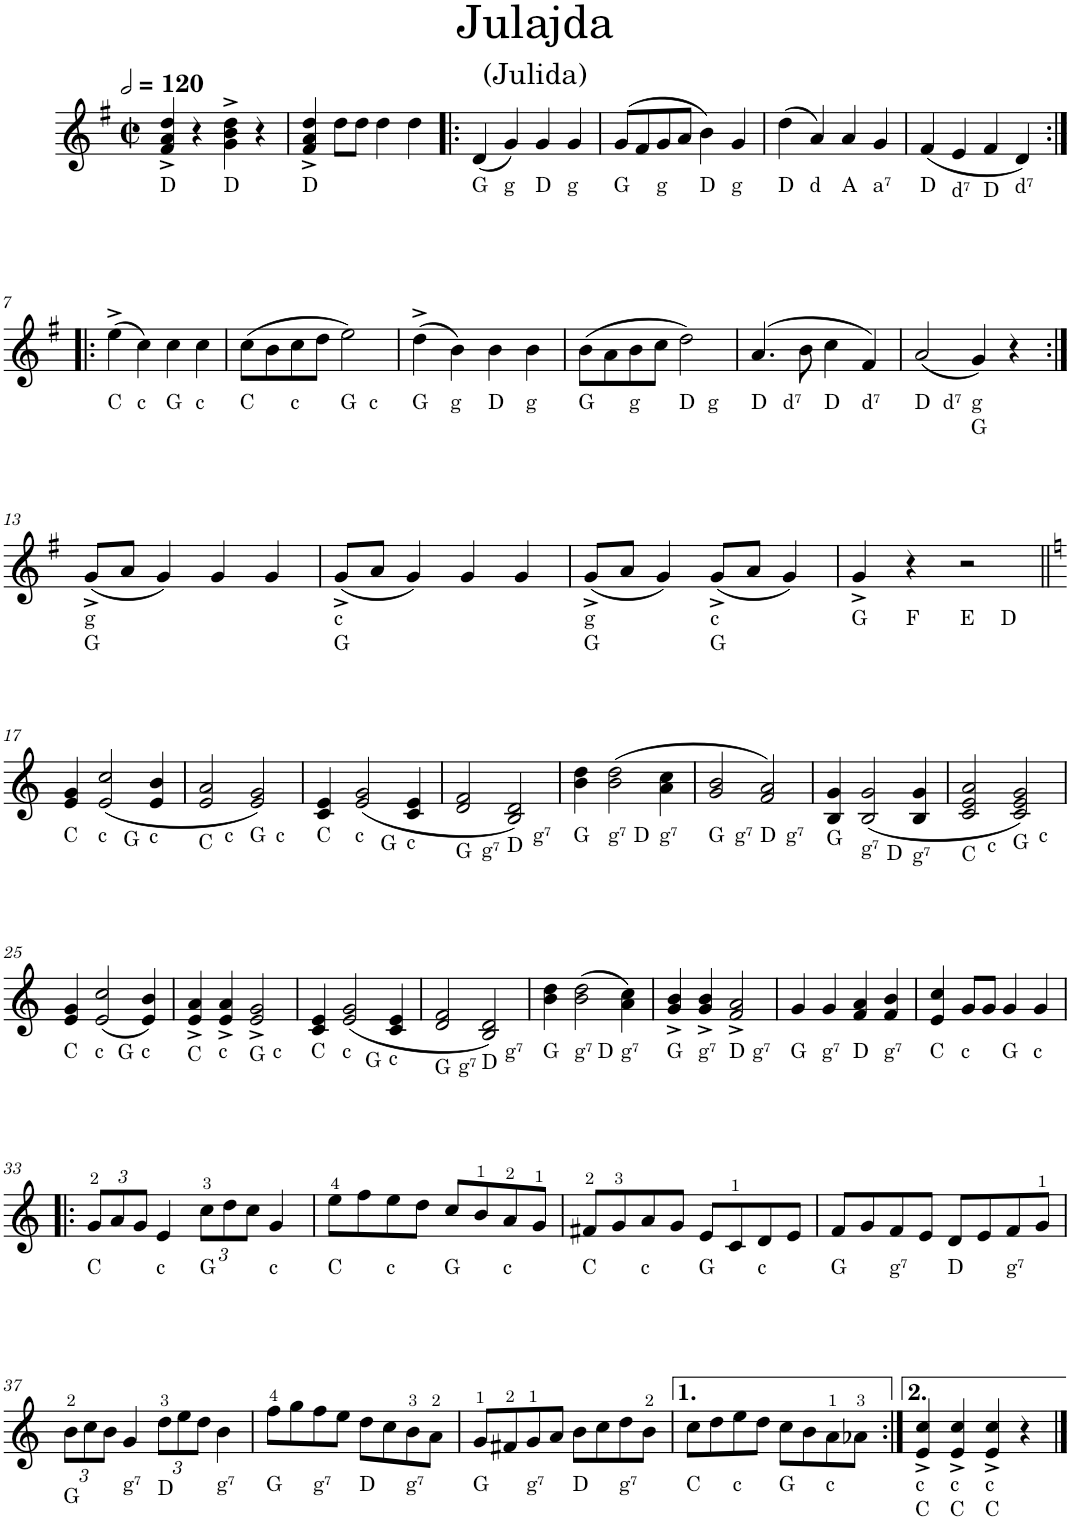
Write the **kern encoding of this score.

**kern	**kern	**kern
*part1	*part1	*part1
*staff3	*staff2	*staff1
*I"Accordion	*	*
*I'Acc.	*	*
*stria5	*stria5	*
*clefF4	*clefF4	*clefG2
*k[f#]	*k[f#]	*k[f#]
*M2/2	*M2/2	*M2/2
*met(c|)	*met(c|)	*met(c|)
*MM240	*MM240	*MM240
=1	=1	=1
*	*	*^
!	!	!LO:TX:b:t=D	!
!LO:TX:b:t=D	!	!	!
4DD	4DD	4f#/^ 4a/^ 4dd/^	4ryy
4r	4r	4r	4ryy
!	!	!LO:TX:b:t=D	!
!LO:TX:b:t=D	!	!	!
4DD	4DD	4g\^ 4b\^ 4dd\^	4ryy
4r	4r	4r	4ryy
=2	=2	=2	=2
!	!	!LO:TX:b:t=D	!
!LO:TX:b:t=D	!	!	!
4DD	4DD	4f#/^ 4a/^ 4dd/^	4ryy
4r	4r	8dd\L	4ryy
.	.	8dd\J	.
2r	2r	4dd\	2ryy
.	.	4dd\	.
=3!|:	=3!|:	=3!|:	=3!|:
!	!	!LO:TX:b:t=G	!
!LO:TX:b:t=G	!	!	!
4GG	4GG	(4d/	4ryy
!	!	!LO:TX:b:t=g	!
!LO:TX:b:t=g	!	!	!
4G 4B 4d	4G	4g/)	4ryy
!	!	!LO:TX:b:t=D	!
!LO:TX:b:t=D	!	!	!
4D	4D	4g/	4ryy
!	!	!LO:TX:b:t=g	!
!LO:TX:b:t=g	!	!	!
4G 4B 4d	4G	4g/	4ryy
=4	=4	=4	=4
!	!	!LO:TX:b:t=G	!
!LO:TX:b:t=G	!	!	!
4GG	4GG	(8g/L	4ryy
.	.	8f#/	.
!	!	!LO:TX:b:t=g	!
!LO:TX:b:t=g	!	!	!
4G 4B 4d	4G	8g/	4ryy
.	.	8a/J	.
!	!	!LO:TX:b:t=D	!
!LO:TX:b:t=D	!	!	!
4D	4D	4b\)	4ryy
!	!	!LO:TX:b:t=g	!
!LO:TX:b:t=g	!	!	!
4G 4B 4d	4G	4g/	4ryy
=5	=5	=5	=5
!	!	!LO:TX:b:t=D	!
!LO:TX:b:t=D	!	!	!
4D	4D	(4dd\	4ryy
!	!	!LO:TX:b:t=d	!
!LO:TX:b:t=d	!	!	!
4F# 4A 4d	4d	4a/)	4ryy
!	!	!LO:TX:b:t=A	!
!LO:TX:b:t=A	!	!	!
4AA	4AA	4a/	4ryy
!	!	!LO:TX:b:t=a⁷	!
!LO:TX:b:t=a⁷	!	!	!
4G 4A 4c#	4A	4g/	4ryy
=6	=6	=6	=6
!	!	!LO:TX:b:t=D	!
!LO:TX:b:t=D	!	!	!
4D	4D	(4f#/	4ryy
!	!	!LO:TX:b:t=d⁷	!
!LO:TX:b:t=d⁷	!	!	!
4F# 4c 4d	4d	4e/	4ryy
!	!	!LO:TX:b:t=D	!
!LO:TX:b:t=D	!	!	!
4D	4D	4f#/	4ryy
!	!	!LO:TX:b:t=d⁷	!
!LO:TX:b:t=d⁷	!	!	!
4F# 4c 4d	4d	4d/)	4ryy
!!LO:LB:g=z	!!
=7:|!|:	=7:|!|:	=7:|!|:	=7:|!|:
!	!	!LO:TX:b:t=C	!
!LO:TX:b:t=C	!	!	!
4C	4C	(4ee^\	4ryy
!	!	!LO:TX:b:t=c	!
!LO:TX:b:t=c	!	!	!
4E 4G 4c	4c	4cc\)	4ryy
!	!	!LO:TX:b:t=G	!
!LO:TX:b:t=G	!	!	!
4GG	4GG	4cc\	4ryy
!	!	!LO:TX:b:t=c	!
!LO:TX:b:t=c	!	!	!
4E 4G 4c	4c	4cc\	4ryy
=8	=8	=8	=8
!	!	!LO:TX:b:t=C	!
!LO:TX:b:t=C	!	!	!
4C	4C	(8cc\L	4ryy
.	.	8b\	.
!	!	!LO:TX:b:t=c	!
!LO:TX:b:t=c	!	!	!
4E 4G 4c	4c	8cc\	4ryy
.	.	8dd\J	.
!	!	!LO:TX:b:t=G	!
!LO:TX:b:t=G	!	!	!
4GG	4GG	2ee\)	4ryy
!	!	!	!LO:TX:b:t=c
!LO:TX:b:t=c	!	!	!
4E 4G 4c	4c	.	4ryy
=9	=9	=9	=9
!	!	!LO:TX:b:t=G	!
!LO:TX:b:t=G	!	!	!
4GG	4GG	(4dd^\	4ryy
!	!	!LO:TX:b:t=g	!
!LO:TX:b:t=g	!	!	!
4G 4B 4d	4G	4b\)	4ryy
!	!	!LO:TX:b:t=D	!
!LO:TX:b:t=D	!	!	!
4D	4D	4b\	4ryy
!	!	!LO:TX:b:t=g	!
!LO:TX:b:t=g	!	!	!
4G 4B 4d	4G	4b\	4ryy
=10	=10	=10	=10
!	!	!LO:TX:b:t=G	!
!LO:TX:b:t=G	!	!	!
4GG	4GG	(8b\L	4ryy
.	.	8a\	.
!	!	!LO:TX:b:t=g	!
!LO:TX:b:t=g	!	!	!
4G 4B 4d	4G	8b\	4ryy
.	.	8cc\J	.
!	!	!LO:TX:b:t=D	!
!LO:TX:b:t=D	!	!	!
4D	4D	2dd\)	4ryy
!	!	!	!LO:TX:b:t=g
!LO:TX:b:t=g	!	!	!
4G 4B 4d	4G	.	4ryy
=11	=11	=11	=11
!	!	!LO:TX:b:t=D	!
!LO:TX:b:t=D	!	!	!
4D	4D	(4.a/	4ryy
!	!	!	!LO:TX:b:t=d⁷
!LO:TX:b:t=d⁷	!	!	!
4F# 4c 4d	4d	.	4ryy
.	.	8b\	.
!	!	!LO:TX:b:t=D	!
!LO:TX:b:t=D	!	!	!
4D	4D	4cc\	4ryy
!	!	!LO:TX:b:t=d⁷	!
!LO:TX:b:t=d⁷	!	!	!
4F# 4c 4d	4d	4f#/)	4ryy
=12	=12	=12	=12
!	!	!LO:TX:b:t=D	!
!LO:TX:b:t=D	!	!	!
4D	4D	(2a/	4ryy
!	!	!	!LO:TX:b:t=d⁷
!LO:TX:b:t=d⁷	!	!	!
4F# 4c 4d	4d	.	4ryy
!	!	!LO:TX:b:t=g	!
!	!	!LO:TX:b:t=G	!
!LO:TX:b:t=g	!	!	!
!LO:TX:b:t=G	!	!	!
4GG 4G 4B 4d	4GG 4G	4g/)	4ryy
4r	4r	4r	4ryy
!!LO:LB:g=z	!!
=13:|!	=13:|!	=13:|!	=13:|!
!	!	!LO:TX:b:t=g	!
!	!	!LO:TX:b:t=G	!
!LO:TX:b:t=g	!	!	!
!LO:TX:b:t=G	!	!	!
1GG 1G 1B 1d	1GG 1G	(8g^/L	1ryy
.	.	8a/J	.
.	.	4g/)	.
.	.	4g/	.
.	.	4g/	.
=14	=14	=14	=14
!	!	!LO:TX:b:t=c	!
!	!	!LO:TX:b:t=G	!
!LO:TX:b:t=c	!	!	!
!LO:TX:b:t=G	!	!	!
1GG 1E 1G 1c	1GG 1c	(8g^/L	1ryy
.	.	8a/J	.
.	.	4g/)	.
.	.	4g/	.
.	.	4g/	.
=15	=15	=15	=15
!	!	!LO:TX:b:t=g	!
!	!	!LO:TX:b:t=G	!
!LO:TX:b:t=g	!	!	!
!LO:TX:b:t=G	!	!	!
2GG 2G 2B 2d	2GG 2G	(8g^/L	2ryy
.	.	8a/J	.
.	.	4g/)	.
!	!	!LO:TX:b:t=c	!
!	!	!LO:TX:b:t=G	!
!LO:TX:b:t=c	!	!	!
!LO:TX:b:t=G	!	!	!
2GG 2E 2G 2c	2GG 2c	(8g^/L	2ryy
.	.	8a/J	.
.	.	4g/)	.
=16	=16	=16	=16
!	!	!LO:TX:b:t=G	!
!LO:TX:b:t=G	!	!	!
4GG^	4GG^	4g^/	4ryy
!	!	!LO:TX:b:t=F	!
!LO:TX:b:t=F	!	!	!
4FFn^	4FFn^	4r	4ryy
!	!	!LO:TX:b:t=E	!
!LO:TX:b:t=E	!	!	!
4EE^	4EE^	2r	4ryy
!	!	!	!LO:TX:b:t=D
!LO:TX:b:t=D	!	!	!
4DD^	4DD^	.	4ryy
!!LO:LB:g=z	!!
=17||	=17||	=17||	=17||
*k[]	*k[]	*k[]	*
!	!	!LO:TX:b:t=C	!
!LO:TX:b:t=C	!	!	!
4C	4C	4e/ 4g/	4ryy
!	!	!LO:TX:b:t=c	!
!LO:TX:b:t=c	!	!	!
4E 4G 4c	4c	(2e/ 2cc/	4ryy
!	!	!	!LO:TX:b:t=G
!LO:TX:b:t=G	!	!	!
4GG	4GG	.	4ryy
!	!	!LO:TX:b:t=c	!
!LO:TX:b:t=c	!	!	!
4E 4G 4c	4c	4e/ 4b/	4ryy
=18	=18	=18	=18
!	!	!LO:TX:b:t=C	!
!LO:TX:b:t=C	!	!	!
4C	4C	2e/ 2a/	4ryy
!	!	!	!LO:TX:b:t=c
!LO:TX:b:t=c	!	!	!
4E 4G 4c	4c	.	4ryy
!	!	!LO:TX:b:t=G	!
!LO:TX:b:t=G	!	!	!
4GG	4GG	2e/ 2g/)	4ryy
!	!	!	!LO:TX:b:t=c
!LO:TX:b:t=c	!	!	!
4E 4G 4c	4c	.	4ryy
=19	=19	=19	=19
!	!	!LO:TX:b:t=C	!
!LO:TX:b:t=C	!	!	!
4C	4C	4c/ 4e/	4ryy
!	!	!LO:TX:b:t=c	!
!LO:TX:b:t=c	!	!	!
4E 4G 4c	4c	(2e/ 2g/	4ryy
!	!	!	!LO:TX:b:t=G
!LO:TX:b:t=G	!	!	!
4GG	4GG	.	4ryy
!	!	!LO:TX:b:t=c	!
!LO:TX:b:t=c	!	!	!
4E 4G 4c	4c	4c/ 4e/	4ryy
=20	=20	=20	=20
!	!	!LO:TX:b:t=G	!
!LO:TX:b:t=G	!	!	!
4GG	4GG	2d/ 2f/	4ryy
!	!	!	!LO:TX:b:t=g⁷
!LO:TX:b:t=g⁷	!	!	!
4F 4G 4B	4G	.	4ryy
!	!	!LO:TX:b:t=D	!
!LO:TX:b:t=D	!	!	!
4D	4D	2B/ 2d/)	4ryy
!	!	!	!LO:TX:b:t=g⁷
!LO:TX:b:t=g⁷	!	!	!
4F 4G 4B	4G	.	4ryy
=21	=21	=21	=21
!	!	!LO:TX:b:t=G	!
!LO:TX:b:t=G	!	!	!
4GG	4GG	4b\ 4dd\	4ryy
!	!	!LO:TX:b:t=g⁷	!
!LO:TX:b:t=g⁷	!	!	!
4F 4G 4B	4G	(2b\ 2dd\	4ryy
!	!	!	!LO:TX:b:t=D
!LO:TX:b:t=D	!	!	!
4D	4D	.	4ryy
!	!	!LO:TX:b:t=g⁷	!
!LO:TX:b:t=g⁷	!	!	!
4F 4G 4B	4G	4a\ 4cc\	4ryy
=22	=22	=22	=22
!	!	!LO:TX:b:t=G	!
!LO:TX:b:t=G	!	!	!
4GG	4GG	2g/ 2b/	4ryy
!	!	!	!LO:TX:b:t=g⁷
!LO:TX:b:t=g⁷	!	!	!
4F 4G 4B	4G	.	4ryy
!	!	!LO:TX:b:t=D	!
!LO:TX:b:t=D	!	!	!
4D	4D	2f/ 2a/)	4ryy
!	!	!	!LO:TX:b:t=g⁷
!LO:TX:b:t=g⁷	!	!	!
4F 4G 4B	4G	.	4ryy
=23	=23	=23	=23
!	!	!LO:TX:b:t=G	!
!LO:TX:b:t=G	!	!	!
4GG	4GG	4B/ 4g/	4ryy
!	!	!LO:TX:b:t=g⁷	!
!LO:TX:b:t=g⁷	!	!	!
4F 4G 4B	4G	(2B/ 2g/	4ryy
!	!	!	!LO:TX:b:t=D
!LO:TX:b:t=D	!	!	!
4D	4D	.	4ryy
!	!	!LO:TX:b:t=g⁷	!
!LO:TX:b:t=g⁷	!	!	!
4F 4G 4B	4G	4B/ 4g/	4ryy
=24	=24	=24	=24
!	!	!LO:TX:b:t=C	!
!LO:TX:b:t=C	!	!	!
4C	4C	2c/ 2e/ 2a/	4ryy
!	!	!	!LO:TX:b:t=c
!LO:TX:b:t=c	!	!	!
4E 4G 4c	4c	.	4ryy
!	!	!LO:TX:b:t=G	!
!LO:TX:b:t=G	!	!	!
4GG	4GG	2c/ 2e/ 2g/)	4ryy
!	!	!	!LO:TX:b:t=c
!LO:TX:b:t=c	!	!	!
4E 4G 4c	4c	.	4ryy
!!LO:LB:g=z	!!
=25	=25	=25	=25
!	!	!LO:TX:b:t=C	!
!LO:TX:b:t=C	!	!	!
4C	4C	4e/ 4g/	4ryy
!	!	!LO:TX:b:t=c	!
!LO:TX:b:t=c	!	!	!
4E 4G 4c	4c	(2e/ 2cc/	4ryy
!	!	!	!LO:TX:b:t=G
!LO:TX:b:t=G	!	!	!
4GG	4GG	.	4ryy
!	!	!LO:TX:b:t=c	!
!LO:TX:b:t=c	!	!	!
4E 4G 4c	4c	4e/ 4b/)	4ryy
=26	=26	=26	=26
!	!	!LO:TX:b:t=C	!
!LO:TX:b:t=C	!	!	!
4C	4C	4e/^ 4a/^	4ryy
!	!	!LO:TX:b:t=c	!
!LO:TX:b:t=c	!	!	!
4E 4G 4c	4c	4e/^ 4a/^	4ryy
!	!	!LO:TX:b:t=G	!
!LO:TX:b:t=G	!	!	!
4GG	4GG	2e/^ 2g/^	4ryy
!	!	!	!LO:TX:b:t=c
!LO:TX:b:t=c	!	!	!
4E 4G 4c	4c	.	4ryy
=27	=27	=27	=27
!	!	!LO:TX:b:t=C	!
!LO:TX:b:t=C	!	!	!
4C	4C	4c/ 4e/	4ryy
!	!	!LO:TX:b:t=c	!
!LO:TX:b:t=c	!	!	!
4E 4G 4c	4c	(2e/ 2g/	4ryy
!	!	!	!LO:TX:b:t=G
!LO:TX:b:t=G	!	!	!
4GG	4GG	.	4ryy
!	!	!LO:TX:b:t=c	!
!LO:TX:b:t=c	!	!	!
4E 4G 4c	4c	4c/ 4e/	4ryy
=28	=28	=28	=28
!	!	!LO:TX:b:t=G	!
!LO:TX:b:t=G	!	!	!
4GG	4GG	2d/ 2f/	4ryy
!	!	!	!LO:TX:b:t=g⁷
!LO:TX:b:t=g⁷	!	!	!
4F 4G 4B	4G	.	4ryy
!	!	!LO:TX:b:t=D	!
!LO:TX:b:t=D	!	!	!
4D	4D	2B/ 2d/)	4ryy
!	!	!	!LO:TX:b:t=g⁷
!LO:TX:b:t=g⁷	!	!	!
4F 4G 4B	4G	.	4ryy
=29	=29	=29	=29
!	!	!LO:TX:b:t=G	!
!LO:TX:b:t=G	!	!	!
4GG	4GG	4b\ 4dd\	4ryy
!	!	!LO:TX:b:t=g⁷	!
!LO:TX:b:t=g⁷	!	!	!
4F 4G 4B	4G	(2b\ 2dd\	4ryy
!	!	!	!LO:TX:b:t=D
!LO:TX:b:t=D	!	!	!
4D	4D	.	4ryy
!	!	!LO:TX:b:t=g⁷	!
!LO:TX:b:t=g⁷	!	!	!
4F 4G 4B	4G	4a\ 4cc\)	4ryy
=30	=30	=30	=30
!	!	!LO:TX:b:t=G	!
!LO:TX:b:t=G	!	!	!
4GG	4GG	4g/^ 4b/^	4ryy
!	!	!LO:TX:b:t=g⁷	!
!LO:TX:b:t=g⁷	!	!	!
4F 4G 4B	4G	4g/^ 4b/^	4ryy
!	!	!LO:TX:b:t=D	!
!LO:TX:b:t=D	!	!	!
4D	4D	2f/^ 2a/^	4ryy
!	!	!	!LO:TX:b:t=g⁷
!LO:TX:b:t=g⁷	!	!	!
4F 4G 4B	4G	.	4ryy
=31	=31	=31	=31
!	!	!LO:TX:b:t=G	!
!LO:TX:b:t=G	!	!	!
4GG	4GG	4g/	4ryy
!	!	!LO:TX:b:t=g⁷	!
!LO:TX:b:t=g⁷	!	!	!
4F 4G 4B	4G	4g/	4ryy
!	!	!LO:TX:b:t=D	!
!LO:TX:b:t=D	!	!	!
4D	4D	4f/ 4a/	4ryy
!	!	!LO:TX:b:t=g⁷	!
!LO:TX:b:t=g⁷	!	!	!
4F 4G 4B	4G	4f/ 4b/	4ryy
=32	=32	=32	=32
!	!	!LO:TX:b:t=C	!
!LO:TX:b:t=C	!	!	!
4C	4C	4e/ 4cc/	4ryy
!	!	!LO:TX:b:t=c	!
!LO:TX:b:t=c	!	!	!
4E 4G 4c	4c	8g/L	4ryy
.	.	8g/J	.
!	!	!LO:TX:b:t=G	!
!LO:TX:b:t=G	!	!	!
4GG	4GG	4g/	4ryy
!	!	!LO:TX:b:t=c	!
!LO:TX:b:t=c	!	!	!
4E 4G 4c	4c	4g/	4ryy
!!LO:LB:g=z	!!
=33!|:	=33!|:	=33!|:	=33!|:
*	*	*Xbrackettup	*
!	!	!LO:TX:b:t=C	!
!LO:TX:b:t=C	!	!	!
4C	4C	12g/L	4ryy
.	.	12a/	.
.	.	12g/J	.
!	!	!LO:TX:b:t=c	!
!LO:TX:b:t=c	!	!	!
4E 4G 4c	4c	4e/	4ryy
!	!	!LO:TX:b:t=G	!
!LO:TX:b:t=G	!	!	!
4GG	4GG	12cc\L	4ryy
.	.	12dd\	.
.	.	12cc\J	.
!	!	!LO:TX:b:t=c	!
!LO:TX:b:t=c	!	!	!
4E 4G 4c	4c	4g/	4ryy
=34	=34	=34	=34
!	!	!LO:TX:b:t=C	!
!LO:TX:b:t=C	!	!	!
4C	4C	8ee\L	4ryy
.	.	8ff\	.
!	!	!LO:TX:b:t=c	!
!LO:TX:b:t=c	!	!	!
4E 4G 4c	4c	8ee\	4ryy
.	.	8dd\J	.
!	!	!LO:TX:b:t=G	!
!LO:TX:b:t=G	!	!	!
4GG	4GG	8cc/L	4ryy
.	.	8b/	.
!	!	!LO:TX:b:t=c	!
!LO:TX:b:t=c	!	!	!
4E 4G 4c	4c	8a/	4ryy
.	.	8g/J	.
=35	=35	=35	=35
!	!	!LO:TX:b:t=C	!
!LO:TX:b:t=C	!	!	!
4C	4C	8f#X/L	4ryy
.	.	8g/	.
!	!	!LO:TX:b:t=c	!
!LO:TX:b:t=c	!	!	!
4E 4G 4c	4c	8a/	4ryy
.	.	8g/J	.
!	!	!LO:TX:b:t=G	!
!LO:TX:b:t=G	!	!	!
4GG	4GG	8e/L	4ryy
.	.	8c/	.
!	!	!LO:TX:b:t=c	!
!LO:TX:b:t=c	!	!	!
4E 4G 4c	4c	8d/	4ryy
.	.	8e/J	.
=36	=36	=36	=36
!	!	!LO:TX:b:t=G	!
!LO:TX:b:t=G	!	!	!
4GG	4GG	8f/L	4ryy
.	.	8g/	.
!	!	!LO:TX:b:t=g⁷	!
!LO:TX:b:t=g⁷	!	!	!
4F 4G 4B	4G	8f/	4ryy
.	.	8e/J	.
!	!	!LO:TX:b:t=D	!
!LO:TX:b:t=D	!	!	!
4D	4D	8d/L	4ryy
.	.	8e/	.
!	!	!LO:TX:b:t=g⁷	!
!LO:TX:b:t=g⁷	!	!	!
4F 4G 4B	4G	8f/	4ryy
.	.	8g/J	.
!!LO:LB:g=z	!!
=37	=37	=37	=37
!	!	!LO:TX:b:t=G	!
!LO:TX:b:t=G	!	!	!
4GG	4GG	12b\L	4ryy
.	.	12cc\	.
.	.	12b\J	.
!	!	!LO:TX:b:t=g⁷	!
!LO:TX:b:t=g⁷	!	!	!
4F 4G 4B	4G	4g/	4ryy
!	!	!LO:TX:b:t=D	!
!LO:TX:b:t=D	!	!	!
4D	4D	12dd\L	4ryy
.	.	12ee\	.
.	.	12dd\J	.
!	!	!LO:TX:b:t=g⁷	!
!LO:TX:b:t=g⁷	!	!	!
4F 4G 4B	4G	4b\	4ryy
=38	=38	=38	=38
!	!	!LO:TX:b:t=G	!
!LO:TX:b:t=G	!	!	!
4GG	4GG	8ff\L	4ryy
.	.	8gg\	.
!	!	!LO:TX:b:t=g⁷	!
!LO:TX:b:t=g⁷	!	!	!
4F 4G 4B	4G	8ff\	4ryy
.	.	8ee\J	.
!	!	!LO:TX:b:t=D	!
!LO:TX:b:t=D	!	!	!
4D	4D	8dd\L	4ryy
.	.	8cc\	.
!	!	!LO:TX:b:t=g⁷	!
!LO:TX:b:t=g⁷	!	!	!
4F 4G 4B	4G	8b\	4ryy
.	.	8a\J	.
=39	=39	=39	=39
!	!	!LO:TX:b:t=G	!
!LO:TX:b:t=G	!	!	!
4GG	4GG	8g/L	4ryy
.	.	8f#X/	.
!	!	!LO:TX:b:t=g⁷	!
!LO:TX:b:t=g⁷	!	!	!
4F 4G 4B	4G	8g/	4ryy
.	.	8a/J	.
!	!	!LO:TX:b:t=D	!
!LO:TX:b:t=D	!	!	!
4D	4D	8b\L	4ryy
.	.	8cc\	.
!	!	!LO:TX:b:t=g⁷	!
!LO:TX:b:t=g⁷	!	!	!
4F 4G 4B	4G	8dd\	4ryy
.	.	8b\J	.
=40	=40	=40	=40
!	!	!LO:TX:b:t=C	!
!LO:TX:b:t=C	!	!	!
4C	4C	8cc\L	4ryy
.	.	8dd\	.
!	!	!LO:TX:b:t=c	!
!LO:TX:b:t=c	!	!	!
4E 4G 4c	4c	8ee\	4ryy
.	.	8dd\J	.
!	!	!LO:TX:b:t=G	!
!LO:TX:b:t=G	!	!	!
4GG	4GG	8cc\L	4ryy
.	.	8b\	.
!	!	!LO:TX:b:t=c	!
!LO:TX:b:t=c	!	!	!
4E 4G 4c	4c	8a\	4ryy
.	.	8a-X\J	.
=41:|!	=41:|!	=41:|!	=41:|!
!	!	!LO:TX:b:t=c	!
!	!	!LO:TX:b:t=C	!
!LO:TX:b:t=c	!	!	!
!LO:TX:b:t=C	!	!	!
4C 4E 4G 4c	4C 4c	4e/^ 4cc/^	4ryy
!	!	!LO:TX:b:t=c	!
!	!	!LO:TX:b:t=C	!
!LO:TX:b:t=c	!	!	!
!LO:TX:b:t=C	!	!	!
4C 4E 4G 4c	4C 4c	4e/^ 4cc/^	4ryy
!	!	!LO:TX:b:t=c	!
!	!	!LO:TX:b:t=C	!
!LO:TX:b:t=c	!	!	!
!LO:TX:b:t=C	!	!	!
4C 4E 4G 4c	4C 4c	4e/^ 4cc/^	4ryy
4r	4r	4r	4ryy
*	*	*v	*v
==	==	==
*-	*-	*-
